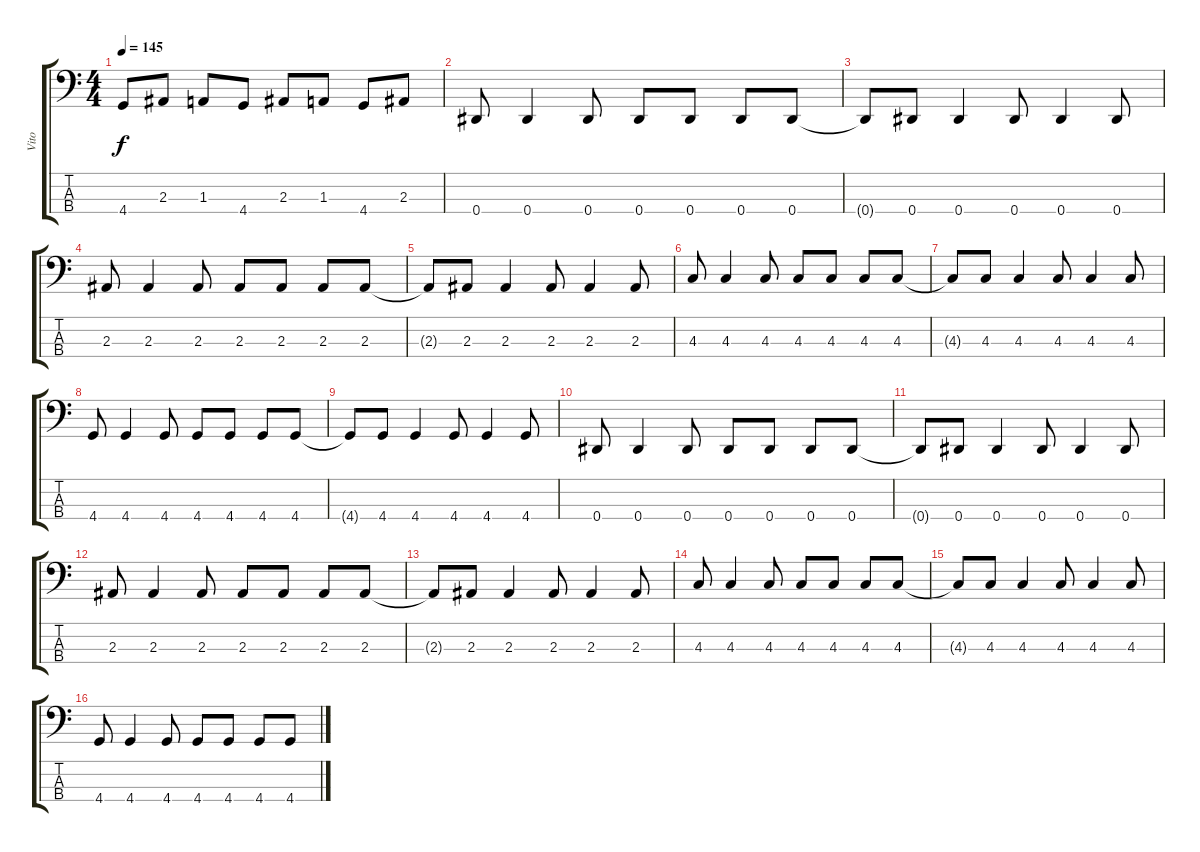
\track ("Vito" "Vito") {instrument electricbassfinger}
\staff {score tabs}
\tuning (Gb2 Db2 Ab1 Eb1) {hide}
\ts (4 4)
\tempo 145
\clef f4
\ks c
4.4.8{dy f} 2.3.8 1.3.8 4.4.8 2.3.8 1.3.8 4.4.8 2.3.8 |
0.4.8 0.4.4 0.4.8 0.4.8 0.4.8 0.4.8 0.4.8 |
0.4{t}.8 0.4.8 0.4.4 0.4.8 0.4.4 0.4.8 |
2.3.8 2.3.4 2.3.8 2.3.8 2.3.8 2.3.8 2.3.8 |
2.3{t}.8 2.3.8 2.3.4 2.3.8 2.3.4 2.3.8 |
4.3.8 4.3.4 4.3.8 4.3.8 4.3.8 4.3.8 4.3.8 |
4.3{t}.8 4.3.8 4.3.4 4.3.8 4.3.4 4.3.8 |
4.4.8 4.4.4 4.4.8 4.4.8 4.4.8 4.4.8 4.4.8 |
4.4{t}.8 4.4.8 4.4.4 4.4.8 4.4.4 4.4.8 |
0.4.8 0.4.4 0.4.8 0.4.8 0.4.8 0.4.8 0.4.8 |
0.4{t}.8 0.4.8 0.4.4 0.4.8 0.4.4 0.4.8 |
2.3.8 2.3.4 2.3.8 2.3.8 2.3.8 2.3.8 2.3.8 |
2.3{t}.8 2.3.8 2.3.4 2.3.8 2.3.4 2.3.8 |
4.3.8 4.3.4 4.3.8 4.3.8 4.3.8 4.3.8 4.3.8 |
4.3{t}.8 4.3.8 4.3.4 4.3.8 4.3.4 4.3.8 |
4.4.8 4.4.4 4.4.8 4.4.8 4.4.8 4.4.8 4.4.8
